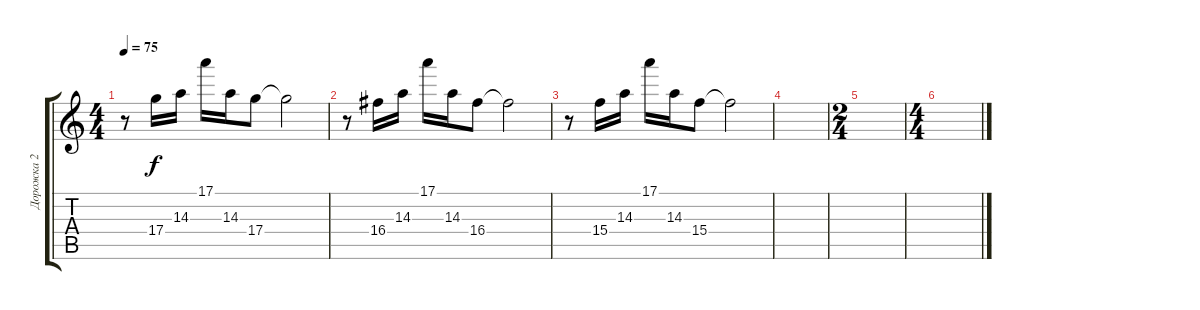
\track ("Дорожка 2" "Дорожка 2") {instrument acousticguitarsteel}
\staff {score tabs}
\tuning (E4 B3 G3 D3 A2 E2) {hide}
\ts (4 4)
\tempo 75
\clef g2
\ks c
r.8{dy f} 17.4.16 14.3.16 17.1.16 14.3.16 17.4.8 17.4{t}.2 |
r.8 16.4.16 14.3.16 17.1.16 14.3.16 16.4.8 16.4{t}.2 |
r.8 15.4.16 14.3.16 17.1.16 14.3.16 15.4.8 15.4{t}.2 |
|
\ts (2 4)
|
\ts (4 4)
